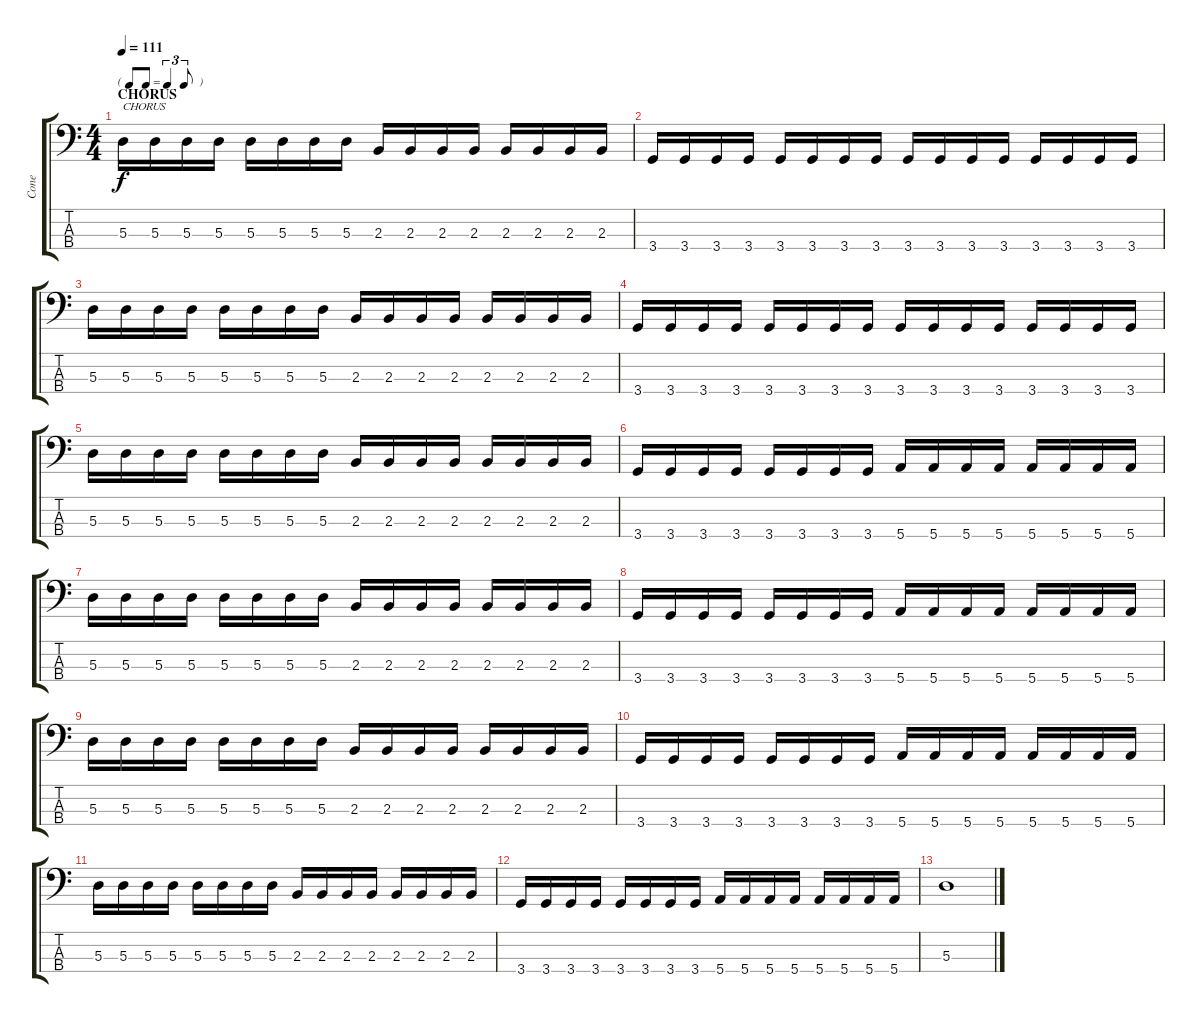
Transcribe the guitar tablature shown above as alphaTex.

\track ("Cone" "Cone") {instrument electricbasspick}
\staff {score tabs}
\tuning (G2 D2 A1 E1) {hide}
\ts (4 4)
\tf triplet8th
\section ("" "CHORUS")
\tempo 111
\clef f4
\ks c
5.3.16{txt "CHORUS" dy f} 5.3.16 5.3.16 5.3.16 5.3.16 5.3.16 5.3.16 5.3.16 2.3.16 2.3.16 2.3.16 2.3.16 2.3.16 2.3.16 2.3.16 2.3.16 |
3.4.16 3.4.16 3.4.16 3.4.16 3.4.16 3.4.16 3.4.16 3.4.16 3.4.16 3.4.16 3.4.16 3.4.16 3.4.16 3.4.16 3.4.16 3.4.16 |
5.3.16 5.3.16 5.3.16 5.3.16 5.3.16 5.3.16 5.3.16 5.3.16 2.3.16 2.3.16 2.3.16 2.3.16 2.3.16 2.3.16 2.3.16 2.3.16 |
3.4.16 3.4.16 3.4.16 3.4.16 3.4.16 3.4.16 3.4.16 3.4.16 3.4.16 3.4.16 3.4.16 3.4.16 3.4.16 3.4.16 3.4.16 3.4.16 |
5.3.16 5.3.16 5.3.16 5.3.16 5.3.16 5.3.16 5.3.16 5.3.16 2.3.16 2.3.16 2.3.16 2.3.16 2.3.16 2.3.16 2.3.16 2.3.16 |
3.4.16 3.4.16 3.4.16 3.4.16 3.4.16 3.4.16 3.4.16 3.4.16 5.4.16 5.4.16 5.4.16 5.4.16 5.4.16 5.4.16 5.4.16 5.4.16 |
5.3.16 5.3.16 5.3.16 5.3.16 5.3.16 5.3.16 5.3.16 5.3.16 2.3.16 2.3.16 2.3.16 2.3.16 2.3.16 2.3.16 2.3.16 2.3.16 |
3.4.16 3.4.16 3.4.16 3.4.16 3.4.16 3.4.16 3.4.16 3.4.16 5.4.16 5.4.16 5.4.16 5.4.16 5.4.16 5.4.16 5.4.16 5.4.16 |
5.3.16 5.3.16 5.3.16 5.3.16 5.3.16 5.3.16 5.3.16 5.3.16 2.3.16 2.3.16 2.3.16 2.3.16 2.3.16 2.3.16 2.3.16 2.3.16 |
3.4.16 3.4.16 3.4.16 3.4.16 3.4.16 3.4.16 3.4.16 3.4.16 5.4.16 5.4.16 5.4.16 5.4.16 5.4.16 5.4.16 5.4.16 5.4.16 |
5.3.16 5.3.16 5.3.16 5.3.16 5.3.16 5.3.16 5.3.16 5.3.16 2.3.16 2.3.16 2.3.16 2.3.16 2.3.16 2.3.16 2.3.16 2.3.16 |
3.4.16 3.4.16 3.4.16 3.4.16 3.4.16 3.4.16 3.4.16 3.4.16 5.4.16 5.4.16 5.4.16 5.4.16 5.4.16 5.4.16 5.4.16 5.4.16 |
5.3.1
